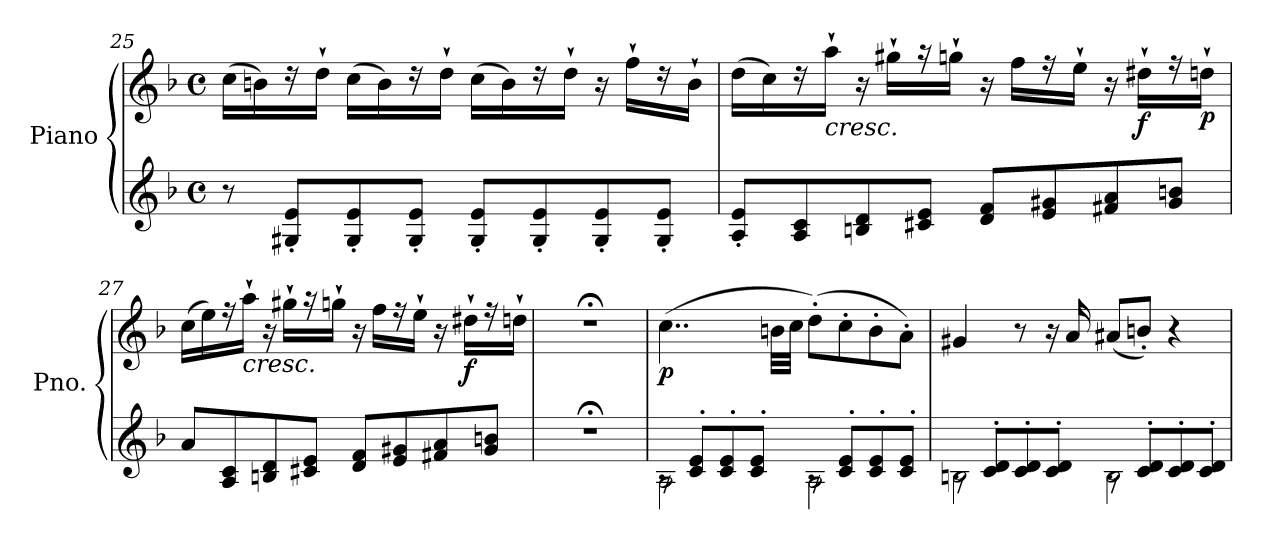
**kern	**kern	**dynam
*part1	*part1	*part1
*staff2	*staff1	*staff1/2
*I"Piano	*	*
*I'Pno.	*	*
!!LO:LB:g=z
*clefG2	*clefG2	*
*k[b-]	*k[b-]	*
*M4/4	*M4/4	*
*met(c)	*met(c)	*
=25	=25	=25
8r	(>16cc\LL	.
.	16bn\)	.
8G#X/' 8e/'L	16r	.
.	16dd`\JJ	.
8G#/' 8e/'	(>16cc\LL	.
.	16b\)	.
8G#/' 8e/'J	16r	.
.	16dd`\JJ	.
8G#/' 8e/'L	(>16cc\LL	.
.	16b\)	.
8G#/' 8e/'	16r	.
.	16dd`\JJ	.
8G#/' 8e/'	16r	.
.	16ff`\LL	.
8G#/' 8e/'J	16r	.
.	16b`\JJ	.
=26	=26	=26
8A/' 8e/'L	(>16dd\LL	.
.	16cc\)	.
8A/ 8c/	16r	.
!	!LO:TX:b:i:t=cresc.	!
.	16aa`\JJ	.
8Bn/ 8d/	16r	.
.	16gg#X`\LL	.
8c#X/ 8e/J	16r	.
.	16ggn`\JJ	.
8d/ 8f/L	16r	.
.	16ff\LL	.
8e/ 8g#X/	16r	.
.	16ee`\JJ	.
8f#X/ 8a/	16r	.
!	!	!LO:DY:b
.	16dd#X`\LL	f
8g#/ 8bn/J	16r	.
!	!	!LO:DY:b
.	16ddn`\JJ	p
!!LO:LB:g=z
=27	=27	=27
8a/L	(>16cc\LL	.
.	16ee\)	.
8A/ 8c/	16r	.
!	!LO:TX:b:i:t=cresc.	!
.	16aa`\JJ	.
8Bn/ 8d/	16r	.
.	16gg#X`\LL	.
8c#X/ 8e/J	16r	.
.	16ggn`\JJ	.
8d/ 8f/L	16r	.
.	16ff\LL	.
8e/ 8g#X/	16r	.
.	16ee`\JJ	.
8f#X/ 8a/	16r	.
!	!	!LO:DY:b
.	16dd#X`\LL	f
8g#/ 8bn/J	16r	.
.	16ddn`\JJ	.
=28	=28	=28
1r;<	1r;<	.
=29	=29	=29
*^	*	*
!	!	!	!LO:DY:b
8rA	2A\	(>4..cc\	p
8c/' 8e/'L	.	.	.
8c/' 8e/'	.	.	.
8c/' 8e/'J	.	.	.
.	.	32bn\LLL	.
.	.	32cc\JJJ	.
8rA	2A\	(>8dd'\L)	.
8c/' 8e/'L	.	8cc'\	.
8c/' 8e/'	.	8b'\	.
8c/' 8e/'J	.	8a'\J)	.
=30	=30	=30	=30
8rA	2Bn\	4g#X/	.
8c/' 8d/'L	.	.	.
8c/' 8d/'	.	8r	.
8c/' 8d/'J	.	16r	.
.	.	16a/	.
8rA	2B\	(<8a#X/L	.
8c/' 8d/'L	.	8bn'/J)	.
8c/' 8d/'	.	4r	.
8c/' 8d/'J	.	.	.
*v	*v	*	*
=	=	=
*-	*-	*-
